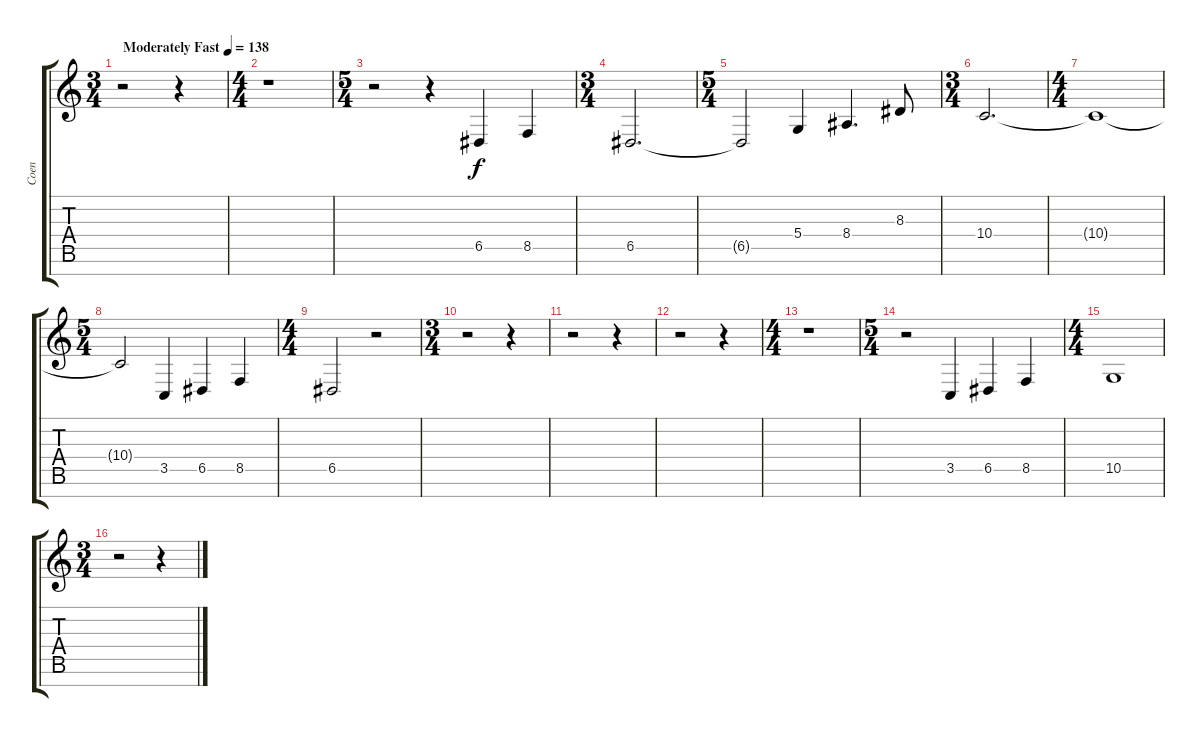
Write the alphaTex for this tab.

\track ("Coen" "Coen") {instrument tuba}
\staff {score tabs}
\tuning (E4 B3 G3 D3 A2 E2 B1) {hide}
\ts (3 4)
\tempo (138 "Moderately Fast")
\clef g2
\ks c
r.2{dy f instrument tuba} r.4 |
\ts (4 4)
r.1 |
\ts (5 4)
r.2 r.4 6.5.4 8.5.4 |
\ts (3 4)
6.5.2{d} |
\ts (5 4)
6.5{t}.2 5.4.4 8.4.4{d} 8.3.8 |
\ts (3 4)
10.4.2{d} |
\ts (4 4)
10.4{t}.1 |
\ts (5 4)
10.4{t}.2 3.5.4 6.5.4 8.5.4 |
\ts (4 4)
6.5.2 r.2 |
\ts (3 4)
r.2 r.4 |
r.2 r.4 |
r.2 r.4 |
\ts (4 4)
r.1 |
\ts (5 4)
r.2 3.5.4 6.5.4 8.5.4 |
\ts (4 4)
10.5.1 |
\ts (3 4)
r.2 r.4
